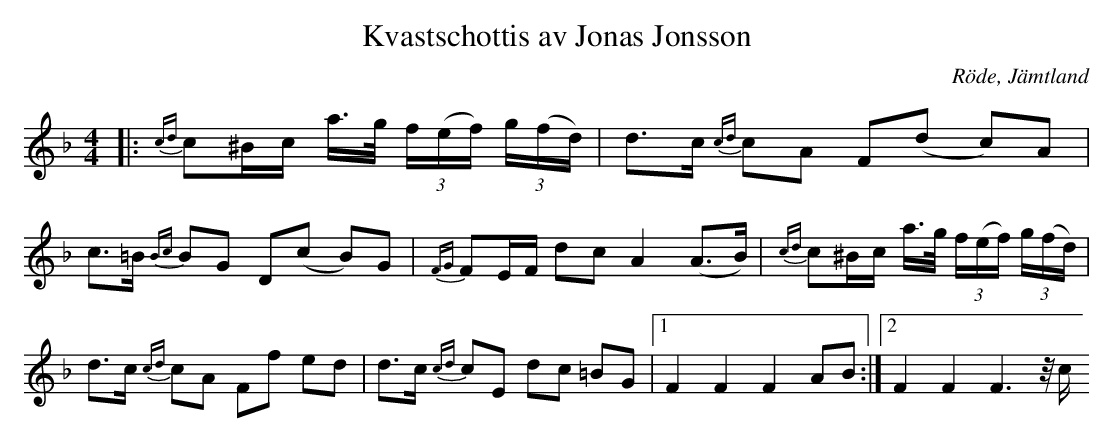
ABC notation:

X:1
T:Kvastschottis av Jonas Jonsson
O:Röde, Jämtland
M:4/4
L:1/16
K:F
|: {cd}c2^Bc a>g (3f(ef) (3g(fd) | d2>c2 {cd}c2A2 F2(d2- c2)A2 | c2>=B2 {Bc}B2G2 D2(c2- B2)G2 | {FG}F2EF d2c2 A4 (A2>B2) | {cd}c2^Bc a>g (3f(ef) (3g(fd) | d2>c2 {cd}c2A2 F2f2 e2d2 | d2>c2 {cd}c2E2 d2c2 =B2G2 |1 F4 F4 F4 A2B2 :|2 F4 F4 F4> zc
